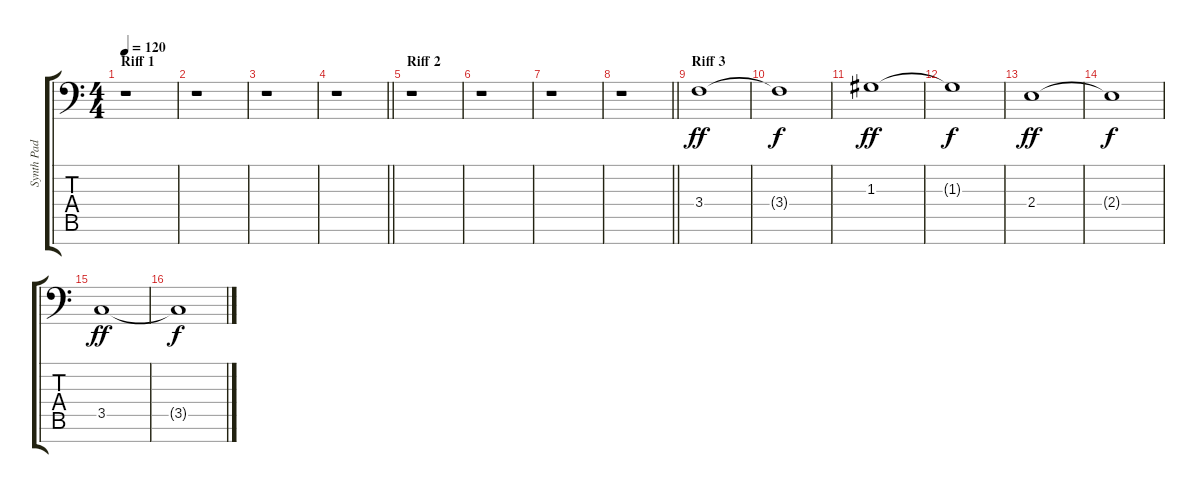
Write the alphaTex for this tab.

\track ("Synth Pad" "Synth Pad") {instrument pad3polysynth}
\staff {score tabs}
\tuning (C8 B3 G3 D3 A2 E2 C-1) {hide}
\ts (4 4)
\section ("" "Riff 1")
\tempo 120
\clef f4
\ks c
r.1{dy ff} |
r.1 |
r.1 |
\barLineRight lightlight
r.1 |
\section ("" "Riff 2")
r.1 |
r.1 |
r.1 |
\barLineRight lightlight
r.1 |
\section ("" "Riff 3")
3.4.1 |
3.4{t}.1{dy f} |
1.3.1{dy ff} |
1.3{t}.1{dy f} |
2.4.1{dy ff} |
2.4{t}.1{dy f} |
3.5.1{dy ff} |
3.5{t}.1{dy f}
